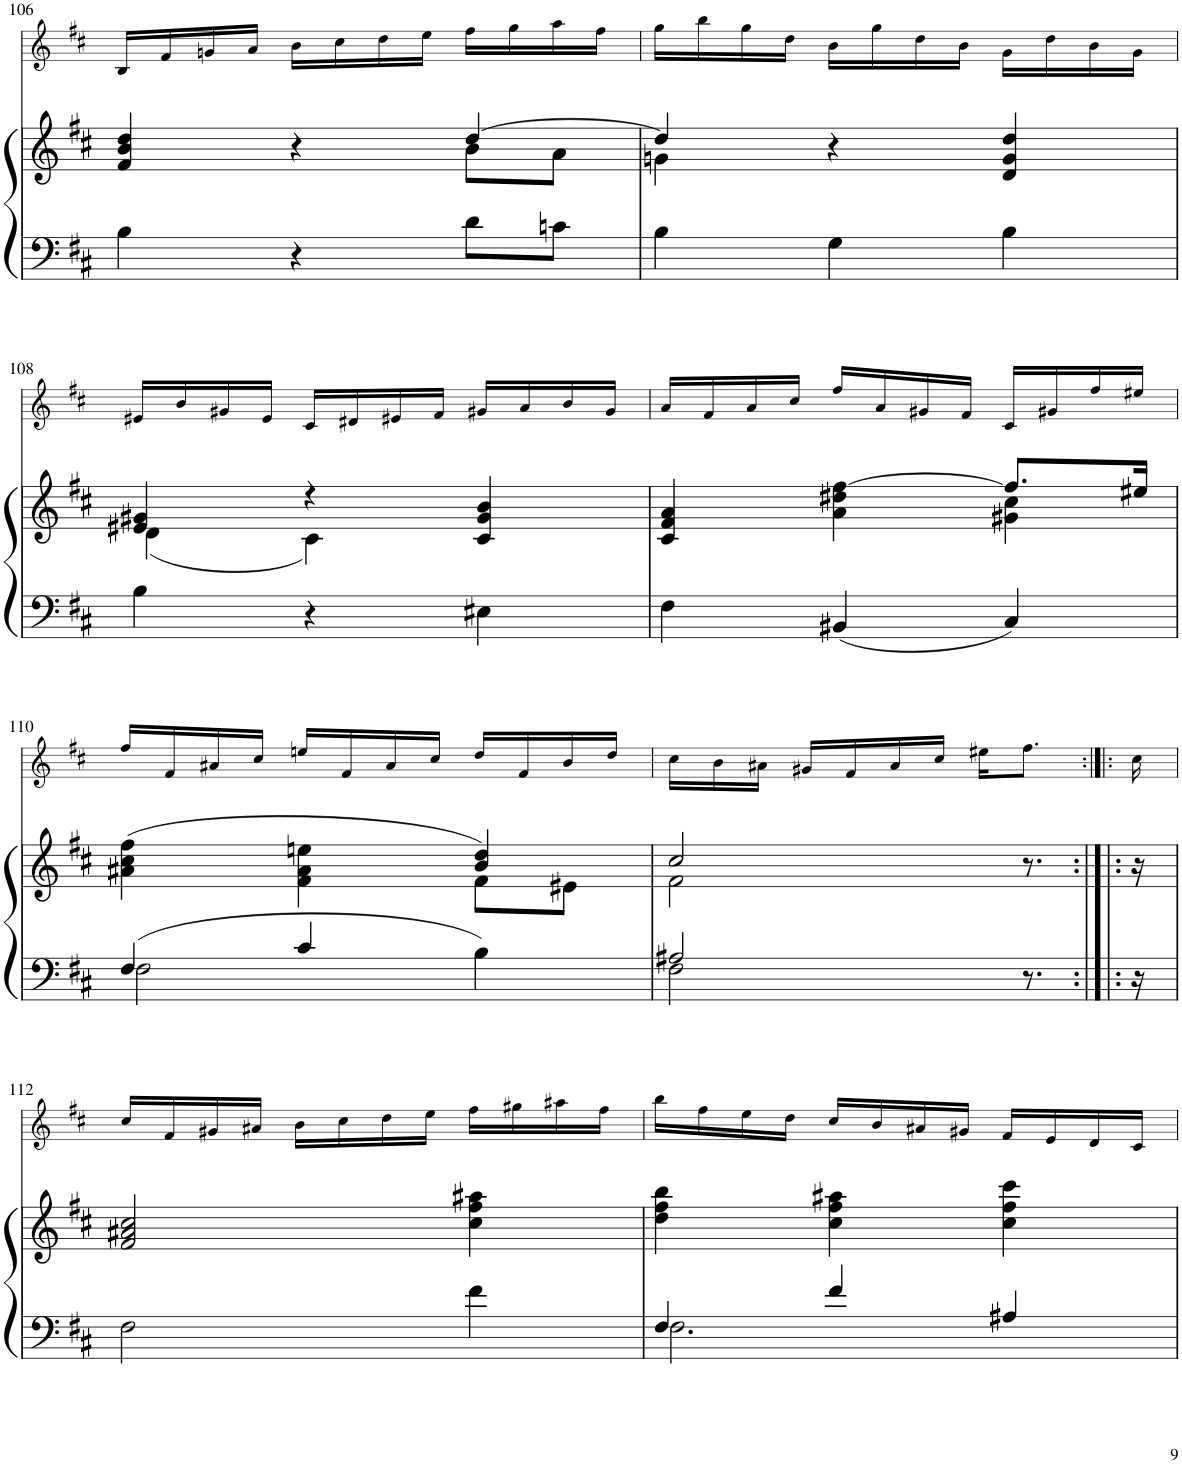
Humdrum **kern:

**kern	**kern	**kern
*part2	*part2	*part1
*staff3	*staff2	*staff1
*I"Piano	*	*I"Violin
*I'Pno	*	*I'Vln
!!LO:PB:g=z
*clefF4	*clefG2	*clefG2
*k[f#c#]	*k[f#c#]	*k[f#c#]
*M3/4	*M3/4	*M3/4
=106	=106	=106
*	*^	*
4B\	4f#/ 4b/ 4dd/	2ryy	16B/LL
.	.	.	16f#/
.	.	.	16gn/
.	.	.	16a/JJ
4r	4r	.	16b\LL
.	.	.	16cc#\
.	.	.	16dd\
.	.	.	16ee\JJ
8d\L	[4dd/	8b\L	16ff#\LL
.	.	.	16gg\
8cn\J	.	8a\J	16aa\
.	.	.	16ff#\JJ
=107	=107	=107	=107
4B\	4dd/]	4gn\	16gg\LL
.	.	.	16bb\
.	.	.	16gg\
.	.	.	16dd\JJ
4G\	4r	2ryy	16b\LL
.	.	.	16gg\
.	.	.	16dd\
.	.	.	16b\JJ
4B\	4d/ 4g/ 4dd/	.	16g\LL
.	.	.	16dd\
.	.	.	16b\
.	.	.	16g\JJ
!!LO:LB:g=z
=108	=108	=108	=108
4B\	4e#X/ 4g#X/	(4d\	16e#X/LL
.	.	.	16b/
.	.	.	16g#X/
.	.	.	16e#/JJ
4r	4r	4c#\)	16c#/LL
.	.	.	16d#X/
.	.	.	16e#X/
.	.	.	16f#/JJ
4E#X\	4c#/ 4g#/ 4b/	4ryy	16g#X/LL
.	.	.	16a/
.	.	.	16b/
.	.	.	16g#/JJ
=109	=109	=109	=109
4F#\	4c#/ 4f#/ 4a/	2ryy	16a/LL
.	.	.	16f#/
.	.	.	16a/
.	.	.	16cc#/JJ
4BB#X/	4a\ 4dd#X\ [>4ff#\	.	16ff#/LL
.	.	.	16a/
.	.	.	16g#X/
.	.	.	16f#/JJ
4C#/	8.ff#/L]	4g#X\ 4cc#\	16c#/LL
.	.	.	16g#X/
.	.	.	16ff#/
.	16ee#X/Jk	.	16ee#X/JJ
!!LO:LB:g=z
=110	=110	=110	=110
*^	*	*	*
4F#/	2F#\	(4a#X\ 4cc#\ 4ff#\	2ryy	16ff#/LL
.	.	.	.	16f#/
.	.	.	.	16a#X/
.	.	.	.	16cc#/JJ
4c#/	.	4f#\ 4a#\ 4een\	.	16een/LL
.	.	.	.	16f#/
.	.	.	.	16a#/
.	.	.	.	16cc#/JJ
4B\	4ryy	4b/ 4dd/)	8f#\L	16dd/LL
.	.	.	.	16f#/
.	.	.	8e#X\J	16b/
.	.	.	.	16dd/JJ
=110X4	=110X4	=110X4	=110X4	=110X4
2A#X/	2F#\	2cc#/	2f#\	16cc#\LL
.	.	.	.	16b\
.	.	.	.	16a#X\JJ
.	.	.	.	16g#X/LL
.	.	.	.	16f#/
.	.	.	.	16a#/
.	.	.	.	16cc#/JJ
.	.	.	.	16ee#X\KL
8.r	8.ryy	8.r	8.ryy	8.ff#\J
*v	*v	*	*	*
*	*v	*v	*
=111:|!|:	=111:|!|:	=111:|!|:
16r	16r	16cc#\
!!LO:LB:g=z
=112	=112	=112
2F#\	2f#/ 2a#X/ 2cc#/	16cc#/LL
.	.	16f#/
.	.	16g#X/
.	.	16a#X/JJ
.	.	16b\LL
.	.	16cc#\
.	.	16dd\
.	.	16ee\JJ
4f#\	4cc#\ 4ff#\ 4aa#X\	16ff#\LL
.	.	16gg#X\
.	.	16aa#X\
.	.	16ff#\JJ
=113	=113	=113
*^	*	*
4F#/	2.F#\	4dd\ 4ff#\ 4bb\	16bb\LL
.	.	.	16ff#\
.	.	.	16ee\
.	.	.	16dd\JJ
4f#/	.	4cc#\ 4ff#\ 4aa#X\	16cc#/LL
.	.	.	16b/
.	.	.	16a#X/
.	.	.	16g#X/JJ
4A#X/	.	4cc#\ 4ff#\ 4ccc#\	16f#/LL
.	.	.	16e/
.	.	.	16d/
.	.	.	16c#/JJ
*v	*v	*	*
=	=	=
*-	*-	*-
